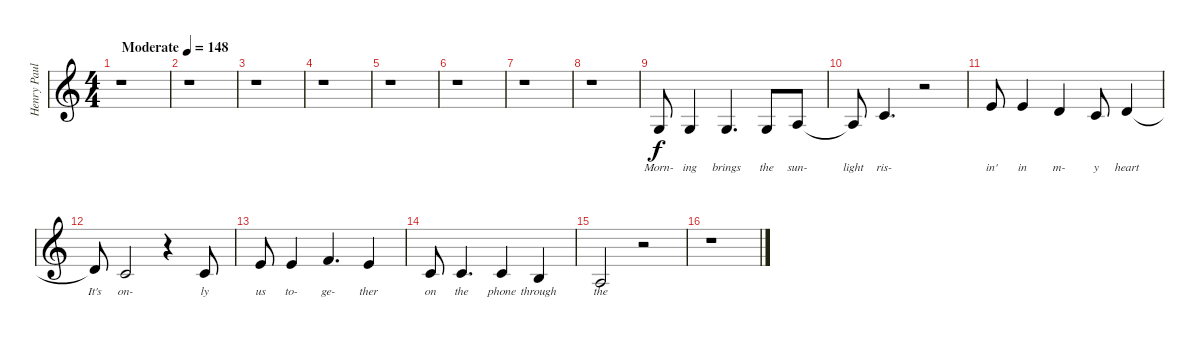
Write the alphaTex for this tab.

\track ("Henry Paul Vocals" "Henry Paul") {instrument englishhorn}
\staff {score}
\tuning (E4 B3 G3 D3 A2 E2) {hide}
\ts (4 4)
\tempo (148 "Moderate")
\clef g2
\ks c
r.1{dy f instrument englishhorn} |
r.1 |
r.1 |
r.1 |
r.1 |
r.1 |
r.1 |
r.1 |
5.4.8{lyrics (0 "Morn-") lyrics (1 "") lyrics (2 "") lyrics (3 "") lyrics (4 "")} 5.4.4{lyrics (0 "ing") lyrics (1 "") lyrics (2 "") lyrics (3 "") lyrics (4 "")} 5.4.4{d lyrics (0 "brings") lyrics (1 "") lyrics (2 "") lyrics (3 "") lyrics (4 "")} 5.4.8{lyrics (0 "the") lyrics (1 "") lyrics (2 "") lyrics (3 "") lyrics (4 "")} 7.4.8{lyrics (0 "sun-") lyrics (1 "") lyrics (2 "") lyrics (3 "") lyrics (4 "")} |
7.4{t}.8{lyrics (0 "light") lyrics (1 "") lyrics (2 "") lyrics (3 "") lyrics (4 "")} 5.3.4{d lyrics (0 "ris-") lyrics (1 "") lyrics (2 "") lyrics (3 "") lyrics (4 "")} r.2 |
5.2.8{lyrics (0 "in'") lyrics (1 "") lyrics (2 "") lyrics (3 "") lyrics (4 "")} 5.2.4{lyrics (0 "in") lyrics (1 "") lyrics (2 "") lyrics (3 "") lyrics (4 "")} 7.3.4{lyrics (0 "m-") lyrics (1 "") lyrics (2 "") lyrics (3 "") lyrics (4 "")} 5.3.8{lyrics (0 "y") lyrics (1 "") lyrics (2 "") lyrics (3 "") lyrics (4 "")} 7.3.4{lyrics (0 "heart") lyrics (1 "") lyrics (2 "") lyrics (3 "") lyrics (4 "")} |
7.3{t}.8{lyrics (0 "It's") lyrics (1 "") lyrics (2 "") lyrics (3 "") lyrics (4 "")} 5.3.2{lyrics (0 "on-") lyrics (1 "") lyrics (2 "") lyrics (3 "") lyrics (4 "")} r.4 5.3.8{lyrics (0 "ly") lyrics (1 "") lyrics (2 "") lyrics (3 "") lyrics (4 "")} |
5.2.8{lyrics (0 "us") lyrics (1 "") lyrics (2 "") lyrics (3 "") lyrics (4 "")} 5.2.4{lyrics (0 "to-") lyrics (1 "") lyrics (2 "") lyrics (3 "") lyrics (4 "")} 6.2.4{d lyrics (0 "ge-") lyrics (1 "") lyrics (2 "") lyrics (3 "") lyrics (4 "")} 5.2.4{lyrics (0 "ther") lyrics (1 "") lyrics (2 "") lyrics (3 "") lyrics (4 "")} |
5.3.8{lyrics (0 "on") lyrics (1 "") lyrics (2 "") lyrics (3 "") lyrics (4 "")} 5.3.4{d lyrics (0 "the") lyrics (1 "") lyrics (2 "") lyrics (3 "") lyrics (4 "")} 5.3.4{lyrics (0 "phone") lyrics (1 "") lyrics (2 "") lyrics (3 "") lyrics (4 "")} 4.3.4{lyrics (0 "through") lyrics (1 "") lyrics (2 "") lyrics (3 "") lyrics (4 "")} |
7.4.2{lyrics (0 "the") lyrics (1 "") lyrics (2 "") lyrics (3 "") lyrics (4 "")} r.2 |
r.1
